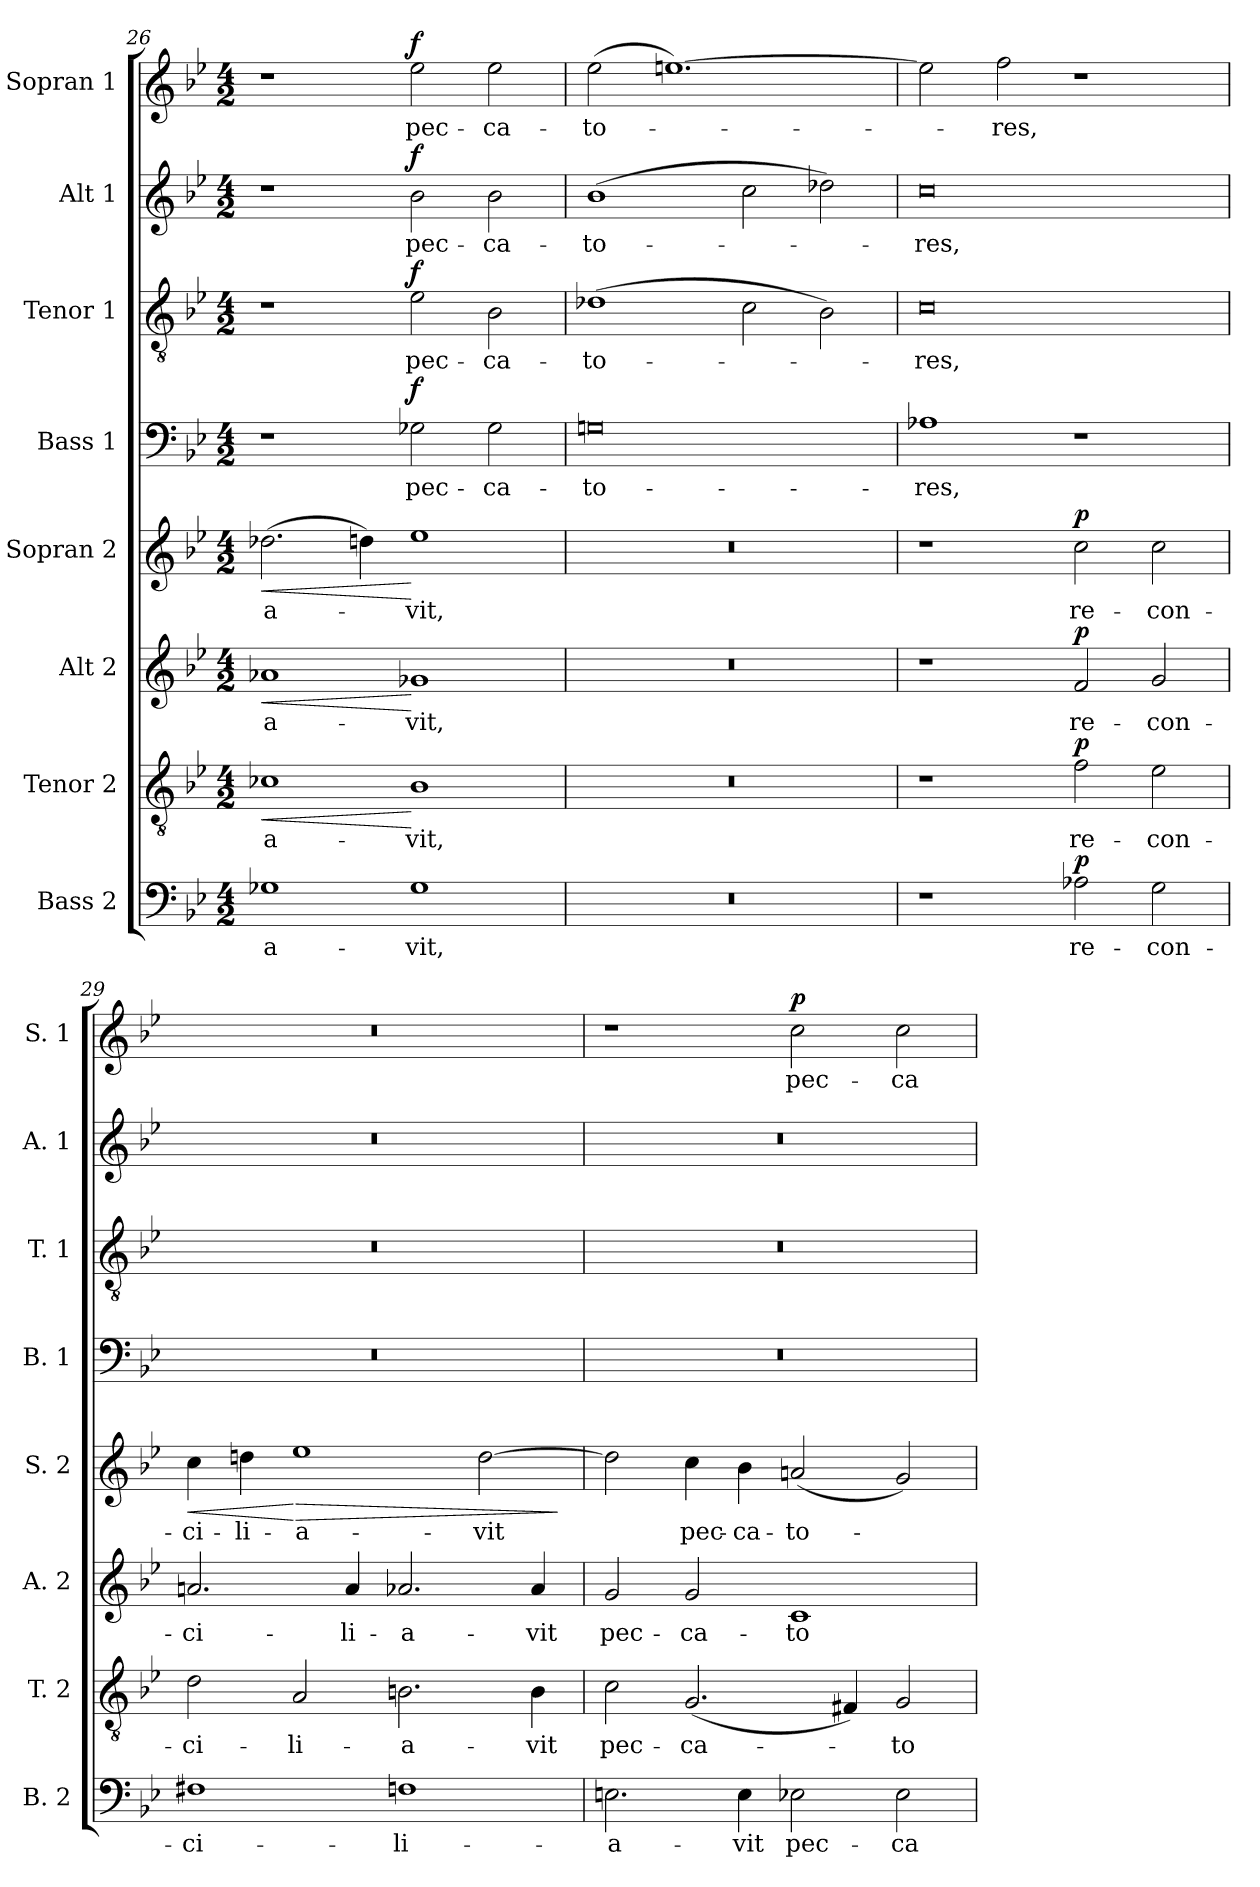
**kern	**text	**dynam	**kern	**text	**dynam	**kern	**text	**dynam	**kern	**text	**dynam	**kern	**text	**dynam	**kern	**text	**dynam	**kern	**text	**dynam	**kern	**text	**dynam
*part8	*part8	*part8	*part7	*part7	*part7	*part6	*part6	*part6	*part5	*part5	*part5	*part4	*part4	*part4	*part3	*part3	*part3	*part2	*part2	*part2	*part1	*part1	*part1
*staff8	*staff8	*staff8	*staff7	*staff7	*staff7	*staff6	*staff6	*staff6	*staff5	*staff5	*staff5	*staff4	*staff4	*staff4	*staff3	*staff3	*staff3	*staff2	*staff2	*staff2	*staff1	*staff1	*staff1
*I"Bass 2	*	*	*I"Tenor 2	*	*	*I"Alt 2	*	*	*I"Sopran 2	*	*	*I"Bass 1	*	*	*I"Tenor 1	*	*	*I"Alt 1	*	*	*I"Sopran 1	*	*
*I'B. 2	*	*	*I'T. 2	*	*	*I'A. 2	*	*	*I'S. 2	*	*	*I'B. 1	*	*	*I'T. 1	*	*	*I'A. 1	*	*	*I'S. 1	*	*
*clefF4	*	*	*clefGv2	*	*	*clefG2	*	*	*clefG2	*	*	*clefF4	*	*	*clefGv2	*	*	*clefG2	*	*	*clefG2	*	*
*k[b-e-]	*	*	*k[b-e-]	*	*	*k[b-e-]	*	*	*k[b-e-]	*	*	*k[b-e-]	*	*	*k[b-e-]	*	*	*k[b-e-]	*	*	*k[b-e-]	*	*
*B-:	*	*	*B-:	*	*	*B-:	*	*	*B-:	*	*	*B-:	*	*	*B-:	*	*	*B-:	*	*	*B-:	*	*
*M4/2	*	*	*M4/2	*	*	*M4/2	*	*	*M4/2	*	*	*M4/2	*	*	*M4/2	*	*	*M4/2	*	*	*M4/2	*	*
=26	=26	=26	=26	=26	=26	=26	=26	=26	=26	=26	=26	=26	=26	=26	=26	=26	=26	=26	=26	=26	=26	=26	=26
!	!LO:LY:b	!	!	!LO:LY:b	!LO:HP:b	!	!LO:LY:b	!LO:HP:b	!	!LO:LY:b	!LO:HP:b	!	!	!	!	!	!	!	!	!	!	!	!
1G-X	-a-	.	1c-X	-a-	<	1a-X	-a-	<	(>2.dd-X\	-a-	<	1r	.	.	1r	.	.	1r	.	.	1r	.	.
.	.	.	.	.	.	.	.	.	4ddn\)	.	.	.	.	.	.	.	.	.	.	.	.	.	.
!	!LO:LY:b	!	!	!LO:LY:b	!	!	!LO:LY:b	!	!	!LO:LY:b	!	!	!LO:LY:b	!LO:DY:a	!	!LO:LY:b	!LO:DY:a	!	!LO:LY:b	!LO:DY:a	!	!LO:LY:b	!LO:DY:a
1G-	-vit,	.	1B-	-vit,	[	1g-X	-vit,	[	1ee-	-vit,	[	2G-X\	pec-	f	2e-\	pec-	f	2b-\	pec-	f	2ee-\	pec-	f
!	!	!	!	!	!	!	!	!	!	!	!	!	!LO:LY:b	!	!	!LO:LY:b	!	!	!LO:LY:b	!	!	!LO:LY:b	!
.	.	.	.	.	.	.	.	.	.	.	.	2G-\	-ca-	.	2B-\	-ca-	.	2b-\	-ca-	.	2ee-\	-ca-	.
!!LO:LB:g=z
=27	=27	=27	=27	=27	=27	=27	=27	=27	=27	=27	=27	=27	=27	=27	=27	=27	=27	=27	=27	=27	=27	=27	=27
!	!	!	!	!	!	!	!	!	!	!	!	!	!LO:LY:b	!	!	!LO:LY:b	!	!	!LO:LY:b	!	!	!LO:LY:b	!
0r	.	.	0r	.	.	0r	.	.	0r	.	.	0Gn	-to-	.	(>1d-X	-to-	.	(>1b-	-to-	.	(>2ee-\	-to-	.
.	.	.	.	.	.	.	.	.	.	.	.	.	.	.	.	.	.	.	.	.	[1.een)	.	.
.	.	.	.	.	.	.	.	.	.	.	.	.	.	.	2c\	.	.	2cc\	.	.	.	.	.
.	.	.	.	.	.	.	.	.	.	.	.	.	.	.	2B-\)	.	.	2dd-X\)	.	.	.	.	.
=28	=28	=28	=28	=28	=28	=28	=28	=28	=28	=28	=28	=28	=28	=28	=28	=28	=28	=28	=28	=28	=28	=28	=28
!	!	!	!	!	!	!	!	!	!	!	!	!	!LO:LY:b	!	!	!LO:LY:b	!	!	!LO:LY:b	!	!	!	!
1r	.	.	1r	.	.	1r	.	.	1r	.	.	1A-X	-res,	.	0c	-res,	.	0cc	-res,	.	2ee\]	.	.
!	!	!	!	!	!	!	!	!	!	!	!	!	!	!	!	!	!	!	!	!	!	!LO:LY:b	!
.	.	.	.	.	.	.	.	.	.	.	.	.	.	.	.	.	.	.	.	.	2ff\	-res,	.
!	!LO:LY:b	!LO:DY:a	!	!LO:LY:b	!LO:DY:a	!	!LO:LY:b	!LO:DY:a	!	!LO:LY:b	!LO:DY:a	!	!	!	!	!	!	!	!	!	!	!	!
2A-X\	re-	p	2f\	re-	p	2f/	re-	p	2cc\	re-	p	1r	.	.	.	.	.	.	.	.	1r	.	.
!	!LO:LY:b	!	!	!LO:LY:b	!	!	!LO:LY:b	!	!	!LO:LY:b	!	!	!	!	!	!	!	!	!	!	!	!	!
2G\	-con-	.	2e-\	-con-	.	2g/	-con-	.	2cc\	-con-	.	.	.	.	.	.	.	.	.	.	.	.	.
=29	=29	=29	=29	=29	=29	=29	=29	=29	=29	=29	=29	=29	=29	=29	=29	=29	=29	=29	=29	=29	=29	=29	=29
!	!LO:LY:b	!	!	!LO:LY:b	!	!	!LO:LY:b	!	!	!LO:LY:b	!LO:HP:b	!	!	!	!	!	!	!	!	!	!	!	!
1F#X	-ci-	.	2d\	-ci-	.	2.an/	-ci-	.	4cc\	-ci-	<	0r	.	.	0r	.	.	0r	.	.	0r	.	.
!	!	!	!	!	!	!	!	!	!	!LO:LY:b	!	!	!	!	!	!	!	!	!	!	!	!	!
.	.	.	.	.	.	.	.	.	4ddn\	-li-	.	.	.	.	.	.	.	.	.	.	.	.	.
!	!	!	!	!LO:LY:b	!	!	!	!	!	!LO:LY:b	!LO:HP:n=1:b	!	!	!	!	!	!	!	!	!	!	!	!
.	.	.	2A/	-li-	.	.	.	.	1ee-	-a-	[ >	.	.	.	.	.	.	.	.	.	.	.	.
!	!	!	!	!	!	!	!LO:LY:b	!	!	!	!	!	!	!	!	!	!	!	!	!	!	!	!
.	.	.	.	.	.	4a/	-li-	.	.	.	.	.	.	.	.	.	.	.	.	.	.	.	.
!	!LO:LY:b	!	!	!LO:LY:b	!	!	!LO:LY:b	!	!	!	!	!	!	!	!	!	!	!	!	!	!	!	!
1Fn	-li-	.	2.Bn\	-a-	.	2.a-X/	-a-	.	.	.	.	.	.	.	.	.	.	.	.	.	.	.	.
!	!	!	!	!	!	!	!	!	!	!LO:LY:b	!	!	!	!	!	!	!	!	!	!	!	!	!
.	.	.	.	.	.	.	.	.	[2dd\	-vit	.	.	.	.	.	.	.	.	.	.	.	.	.
!	!	!	!	!LO:LY:b	!	!	!LO:LY:b	!	!	!	!	!	!	!	!	!	!	!	!	!	!	!	!
.	.	.	4B\	-vit	.	4a-/	-vit	.	.	.	.	.	.	.	.	.	.	.	.	.	.	.	.
.	.	.	.	.	.	.	.	.	.	.	]	.	.	.	.	.	.	.	.	.	.	.	.
=30	=30	=30	=30	=30	=30	=30	=30	=30	=30	=30	=30	=30	=30	=30	=30	=30	=30	=30	=30	=30	=30	=30	=30
!	!LO:LY:b	!	!	!LO:LY:b	!	!	!LO:LY:b	!	!	!	!	!	!	!	!	!	!	!	!	!	!	!	!
2.En\	-a-	.	2c\	pec-	.	2g/	pec-	.	2dd\]	.	.	0r	.	.	0r	.	.	0r	.	.	1r	.	.
!	!	!	!	!LO:LY:b	!	!	!LO:LY:b	!	!	!LO:LY:b	!	!	!	!	!	!	!	!	!	!	!	!	!
.	.	.	(<2.G/	-ca-	.	2g/	-ca-	.	4cc\	pec-	.	.	.	.	.	.	.	.	.	.	.	.	.
!	!LO:LY:b	!	!	!	!	!	!	!	!	!LO:LY:b	!	!	!	!	!	!	!	!	!	!	!	!	!
4E\	-vit	.	.	.	.	.	.	.	4b-\	-ca-	.	.	.	.	.	.	.	.	.	.	.	.	.
!	!LO:LY:b	!	!	!	!	!	!LO:LY:b	!	!	!LO:LY:b	!	!	!	!	!	!	!	!	!	!	!	!LO:LY:b	!LO:DY:a
2E-X\	pec-	.	.	.	.	1c	-to-	.	(<2an/	-to-	.	.	.	.	.	.	.	.	.	.	2cc\	pec-	p
.	.	.	4F#X/)	.	.	.	.	.	.	.	.	.	.	.	.	.	.	.	.	.	.	.	.
!	!LO:LY:b	!	!	!LO:LY:b	!	!	!	!	!	!	!	!	!	!	!	!	!	!	!	!	!	!LO:LY:b	!
2E-\	-ca-	.	2G/	-to-	.	.	.	.	2g/)	.	.	.	.	.	.	.	.	.	.	.	2cc\	-ca-	.
=	=	=	=	=	=	=	=	=	=	=	=	=	=	=	=	=	=	=	=	=	=	=	=
*-	*-	*-	*-	*-	*-	*-	*-	*-	*-	*-	*-	*-	*-	*-	*-	*-	*-	*-	*-	*-	*-	*-	*-
